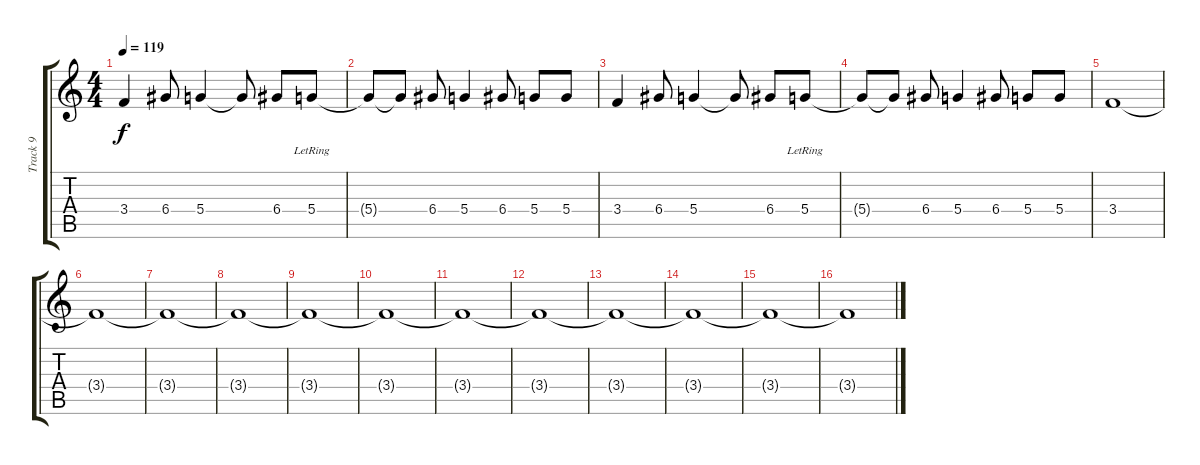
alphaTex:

\track ("Track 9" "Track 9") {instrument distortionguitar}
\staff {score tabs}
\tuning (E4 B3 G3 D3 A2 E2) {hide}
\ts (4 4)
\tempo 119
\clef g2
\ks c
3.4.4{dy f} 6.4.8 5.4.4 5.4{t}.8 6.4.8 5.4{lr}.8 |
5.4{t}.8 5.4{t}.8 6.4.8 5.4.4 6.4.8 5.4.8 5.4.8 |
3.4.4 6.4.8 5.4.4 5.4{t}.8 6.4.8 5.4{lr}.8 |
5.4{t}.8 5.4{t}.8 6.4.8 5.4.4 6.4.8 5.4.8 5.4.8 |
3.4.1 |
3.4{t}.1 |
3.4{t}.1 |
3.4{t}.1 |
3.4{t}.1 |
3.4{t}.1 |
3.4{t}.1 |
3.4{t}.1 |
3.4{t}.1 |
3.4{t}.1 |
3.4{t}.1 |
3.4{t}.1
